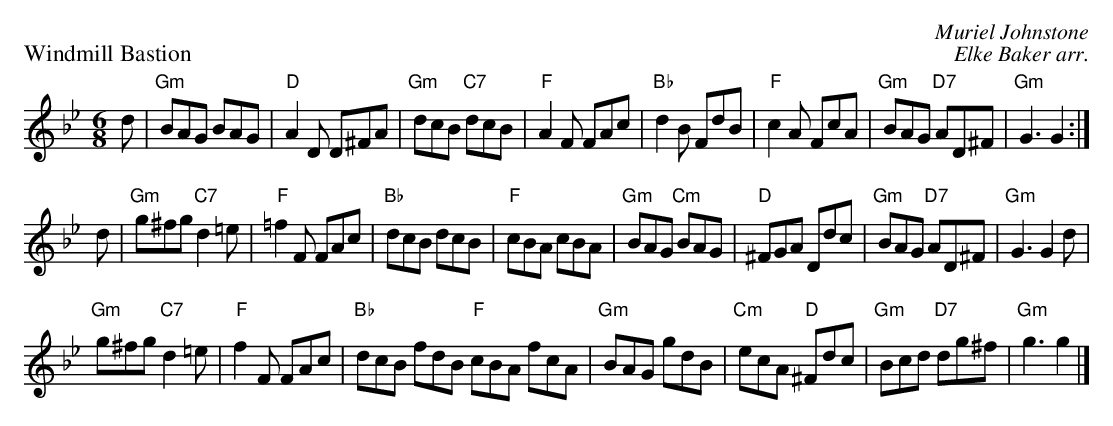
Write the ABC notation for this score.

X:1
P: Windmill Bastion
C: Muriel Johnstone
C: Elke Baker arr.
M: 6/8
L: 1/8
K: Gm
d|"Gm"BAG BAG|"D"A2 D D^FA|"Gm"dcB "C7"dcB|"F"A2 F FAc|"Bb"d2 B FdB|"F"c2 A FcA|"Gm"BAG "D7"AD^F|"Gm"G3 G2 :|
d|"Gm"g^fg "C7"d2 =e|"F"=f2 F FAc|"Bb"dcB dcB|"F"cBA cBA|"Gm"BAG "Cm"BAG|"D"^FGA Ddc|"Gm"BAG "D7"AD^F|"Gm"G3 G2 d|
"Gm"g^fg "C7"d2 =e|"F"f2 F FAc|"Bb"dcB fdB "F"cBA fcA|"Gm"BAG gdB|"Cm"ecA "D"^Fdc|"Gm"Bcd "D7"dg^f|"Gm"g3 g2 |]
